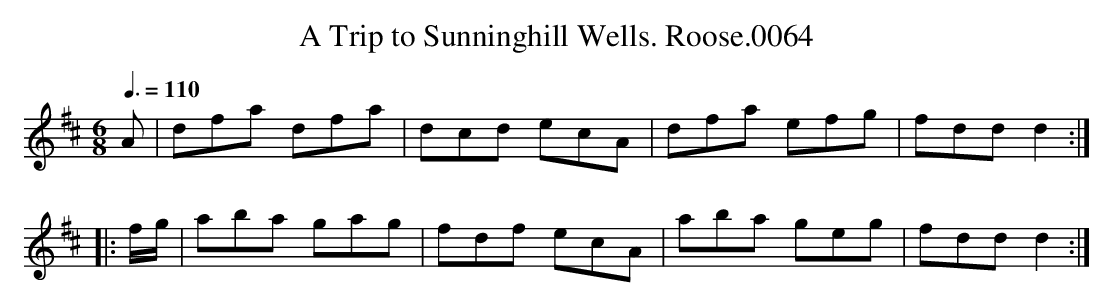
X:1
T:Trip to Sunninghill Wells. Roose.0064, A
M:6/8
L:1/8
Q:3/8=110
K:D
A | dfa dfa | dcd ecA | dfa efg | fdd d2 :|
|: f/g/ | aba gag | fdf ecA | aba geg | fdd d2 :|
